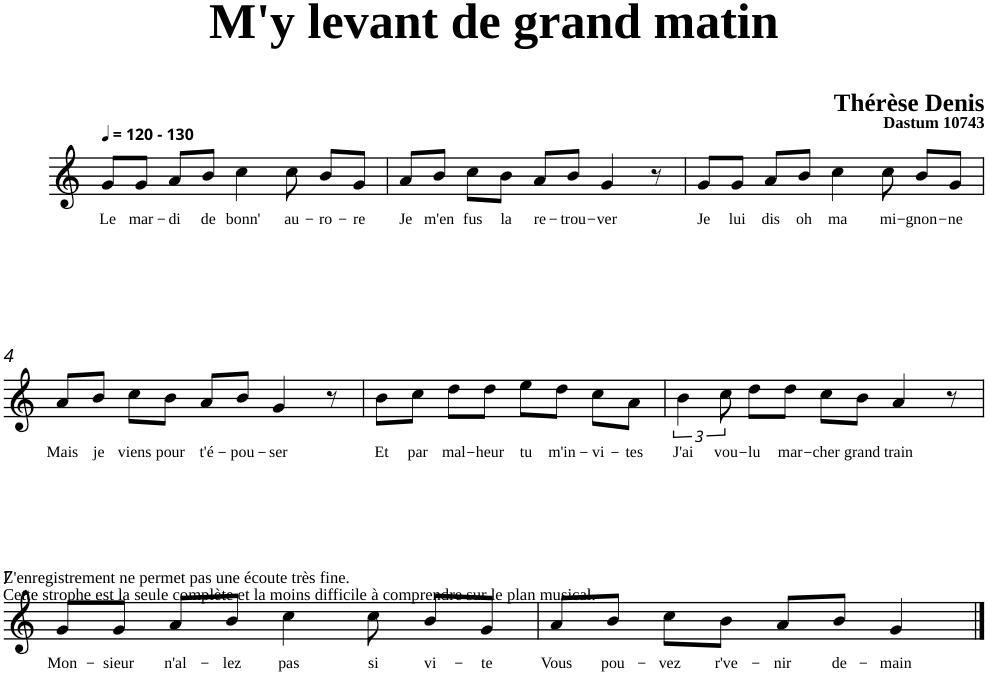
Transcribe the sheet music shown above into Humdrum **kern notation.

**kern	**text
*part1	*part1
*staff1	*staff1
*clefG2	*
*k[]	*
=1	=1
!LO:TX:a:B:t=- 130	!
!	!LO:LY:b
8g/L	Le
!	!LO:LY:b
8g/J	mar-
!	!LO:LY:b
8a/L	-di
!	!LO:LY:b
8b/J	de
!	!LO:LY:b
4cc\	bonn'
!	!LO:LY:b
8cc\	au-
!	!LO:LY:b
8b/L	-ro-
!	!LO:LY:b
8g/J	-re
=2	=2
!	!LO:LY:b
8a/L	Je
!	!LO:LY:b
8b/J	m'en
!	!LO:LY:b
8cc\L	fus
!	!LO:LY:b
8b\J	la
!	!LO:LY:b
8a/L	re-
!	!LO:LY:b
8b/J	-trou-
!	!LO:LY:b
4g/	-ver
8r	.
=3	=3
!	!LO:LY:b
8g/L	Je
!	!LO:LY:b
8g/J	lui
!	!LO:LY:b
8a/L	dis
!	!LO:LY:b
8b/J	oh
!	!LO:LY:b
4cc\	ma
!	!LO:LY:b
8cc\	mi-
!	!LO:LY:b
8b/L	-gnon-
!	!LO:LY:b
8g/J	-ne
!!LO:LB:g=z
=4	=4
!	!LO:LY:b
8a/L	Mais
!	!LO:LY:b
8b/J	je
!	!LO:LY:b
8cc\L	viens
!	!LO:LY:b
8b\J	pour
!	!LO:LY:b
8a/L	t'é-
!	!LO:LY:b
8b/J	-pou-
!	!LO:LY:b
4g/	-ser
8r	.
=5	=5
!	!LO:LY:b
8b\L	Et
!	!LO:LY:b
8cc\J	par
!	!LO:LY:b
8dd\L	mal-
!	!LO:LY:b
8dd\J	-heur
!	!LO:LY:b
8ee\L	tu
!	!LO:LY:b
8dd\J	m'in-
!	!LO:LY:b
8cc\L	-vi-
!	!LO:LY:b
8a\J	-tes
=6	=6
!	!LO:LY:b
6b\	J'ai
!	!LO:LY:b
12cc\	vou-
!	!LO:LY:b
8dd\L	-lu
!	!LO:LY:b
8dd\J	mar-
!	!LO:LY:b
8cc\L	-cher
!	!LO:LY:b
8b\J	grand
!	!LO:LY:b
4a/	train
8r	.
!!LO:LB:g=z
=7	=7
!	!LO:LY:b
8g/L	Mon-
!	!LO:LY:b
8g/J	-sieur
!	!LO:LY:b
8a/L	n'al-
!	!LO:LY:b
8b/J	-lez
!	!LO:LY:b
4cc\	pas
!	!LO:LY:b
8cc\	si
!	!LO:LY:b
8b/L	vi-
!	!LO:LY:b
8g/J	-te
=8	=8
!	!LO:LY:b
8a/L	Vous
!	!LO:LY:b
8b/J	pou-
!	!LO:LY:b
8cc\L	-vez
!	!LO:LY:b
8b\J	r've-
!	!LO:LY:b
8a/L	-nir
!	!LO:LY:b
8b/J	de-
!	!LO:LY:b
4g/	-main
==	==
*-	*-
